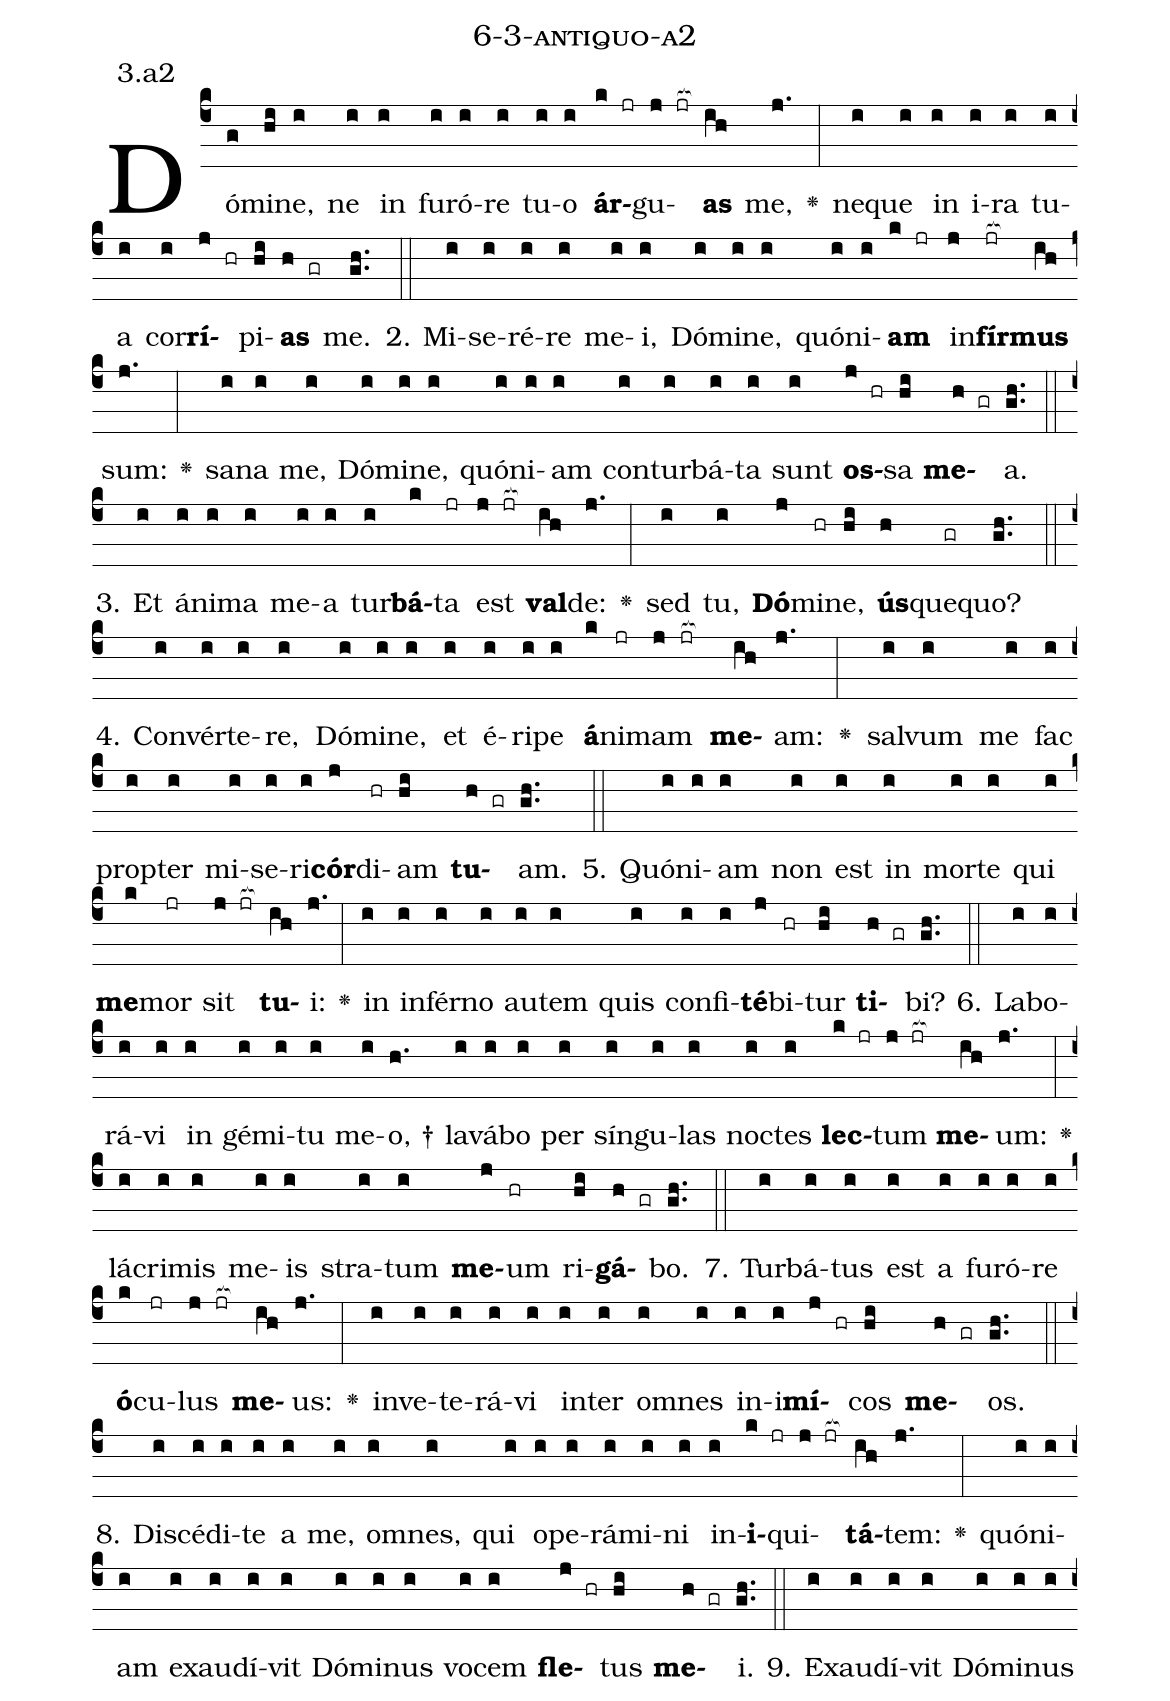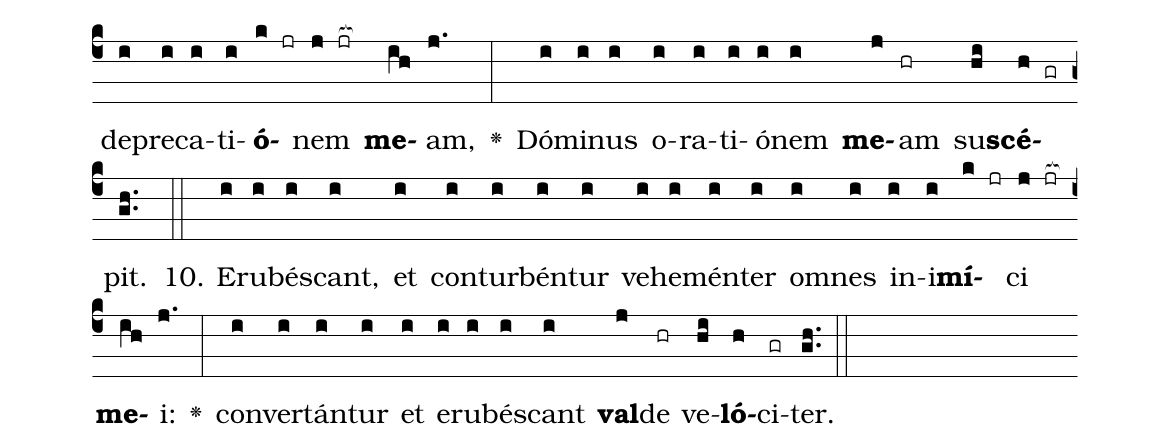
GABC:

name: 6-3-antiquo-a2;
annotation: 3.a2;
%%
(c4)Dó(g)mi(hi)ne,(i) ne(i) in(i) fu(i)ró(i)re(i) tu(i)o(i) <b>ár</b>(k jr)gu(j jr[ocb:1{])<b>as</b>(ih[ocb:0}]) me,(j.) <v>\greheightstar</v>(:) ne(i)que(i) in(i) i(i)ra(i) tu(i)a(i) cor(i)<b>rí</b>(j hr)pi(hi)<b>as</b>(h gr) me.(gh..) (::)
2. Mi(i)se(i)ré(i)re(i) me(i)i,(i) Dó(i)mi(i)ne,(i) quón(i)i(i)<b>am</b>(k jr) in(j)<b>fír</b>(jr[ocb:1{])<b>mus</b>(ih[ocb:0}]) sum:(j.) <v>\greheightstar</v>(:) sa(i)na(i) me,(i) Dó(i)mi(i)ne,(i) quón(i)i(i)am(i) con(i)tur(i)bá(i)ta(i) sunt(i) <b>os</b>(j hr)sa(hi) <b>me</b>(h gr)a.(gh..) (::)
3. Et(i) á(i)ni(i)ma(i) me(i)a(i) tur(i)<b>bá</b>(k)ta(jr) est(j jr[ocb:1{]) <b>val</b>(ih[ocb:0}])de:(j.) <v>\greheightstar</v>(:) sed(i) tu,(i) <b>Dó</b>(j)mi(hr)ne,(hi) <b>ús</b>(h)que(gr)quo?(gh..) (::)
4. Con(i)vér(i)te(i)re,(i) Dó(i)mi(i)ne,(i) et(i) é(i)ri(i)pe(i) <b>á</b>(k)ni(jr)mam(j jr[ocb:1{]) <b>me</b>(ih[ocb:0}])am:(j.) <v>\greheightstar</v>(:) sal(i)vum(i) me(i) fac(i) prop(i)ter(i) mi(i)se(i)ri(i)<b>cór</b>(j)di(hr)am(hi) <b>tu</b>(h gr)am.(gh..) (::)
5. Quón(i)i(i)am(i) non(i) est(i) in(i) mor(i)te(i) qui(i) <b>me</b>(k)mor(jr) sit(j jr[ocb:1{]) <b>tu</b>(ih[ocb:0}])i:(j.) <v>\greheightstar</v>(:) in(i) in(i)fér(i)no(i) au(i)tem(i) quis(i) con(i)fi(i)<b>té</b>(j)bi(hr)tur(hi) <b>ti</b>(h gr)bi?(gh..) (::)
6. La(i)bo(i)rá(i)vi(i) in(i) gé(i)mi(i)tu(i) me(i)o, †(h.) la(i)vá(i)bo(i) per(i) sín(i)gu(i)las(i) noc(i)tes(i) <b>lec</b>(k jr)tum(j jr[ocb:1{]) <b>me</b>(ih[ocb:0}])um:(j.) <v>\greheightstar</v>(:) lá(i)cri(i)mis(i) me(i)is(i) stra(i)tum(i) <b>me</b>(j)um(hr) ri(hi)<b>gá</b>(h gr)bo.(gh..) (::)
7. Tur(i)bá(i)tus(i) est(i) a(i) fu(i)ró(i)re(i) <b>ó</b>(k)cu(jr)lus(j jr[ocb:1{]) <b>me</b>(ih[ocb:0}])us:(j.) <v>\greheightstar</v>(:) in(i)ve(i)te(i)rá(i)vi(i) in(i)ter(i) om(i)nes(i) in(i)i(i)<b>mí</b>(j hr)cos(hi) <b>me</b>(h gr)os.(gh..) (::)
8. Di(i)scé(i)di(i)te(i) a(i) me,(i) om(i)nes,(i) qui(i) o(i)pe(i)rá(i)mi(i)ni(i) in(i)<b>i</b>(k jr)qui(j jr[ocb:1{])<b>tá</b>(ih[ocb:0}])tem:(j.) <v>\greheightstar</v>(:) quón(i)i(i)am(i) ex(i)au(i)dí(i)vit(i) Dó(i)mi(i)nus(i) vo(i)cem(i) <b>fle</b>(j hr)tus(hi) <b>me</b>(h gr)i.(gh..) (::)
9. Ex(i)au(i)dí(i)vit(i) Dó(i)mi(i)nus(i) de(i)pre(i)ca(i)ti(i)<b>ó</b>(k jr)nem(j jr[ocb:1{]) <b>me</b>(ih[ocb:0}])am,(j.) <v>\greheightstar</v>(:) Dó(i)mi(i)nus(i) o(i)ra(i)ti(i)ó(i)nem(i) <b>me</b>(j)am(hr) su(hi)<b>scé</b>(h gr)pit.(gh..) (::)
10. E(i)ru(i)bés(i)cant,(i) et(i) con(i)tur(i)bén(i)tur(i) ve(i)he(i)mén(i)ter(i) om(i)nes(i) in(i)i(i)<b>mí</b>(k jr)ci(j jr[ocb:1{]) <b>me</b>(ih[ocb:0}])i:(j.) <v>\greheightstar</v>(:) con(i)ver(i)tán(i)tur(i) et(i) e(i)ru(i)bés(i)cant(i) <b>val</b>(j)de(hr) ve(hi)<b>ló</b>(h)ci(gr)ter.(gh..) (::)
